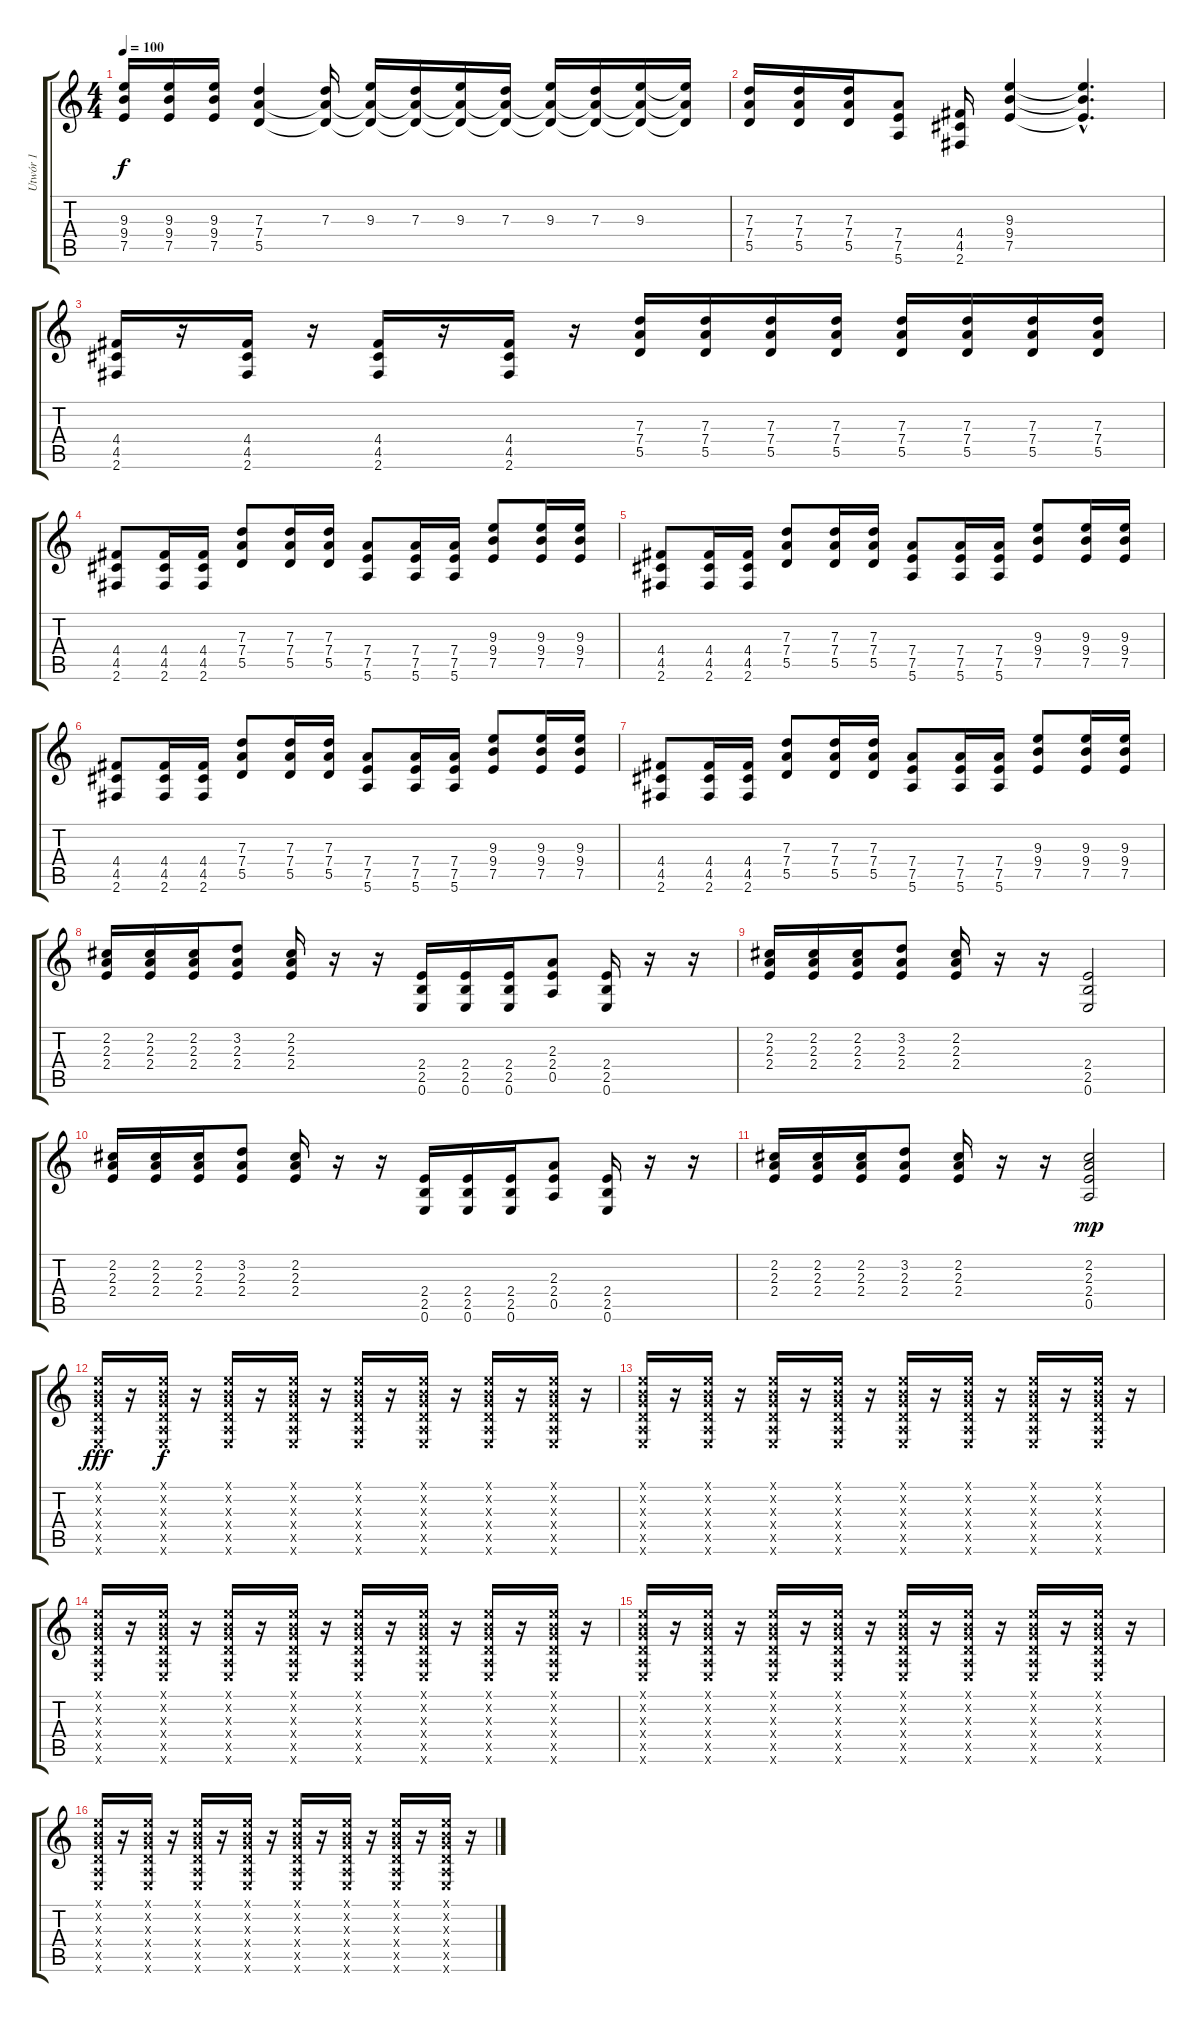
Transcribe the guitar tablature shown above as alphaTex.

\track ("Utwór 1" "Utwór 1") {instrument distortionguitar}
\staff {score tabs}
\tuning (E4 B3 G3 D3 A2 E2) {hide}
\ts (4 4)
\tempo 100
\clef g2
\ks c
(9.3 9.4 7.5).16{dy f} (9.3 9.4 7.5).16 (9.3 9.4 7.5).16 (7.3 7.4 5.5).4 (7.3 7.4{t} 5.5{t}).16 (9.3 7.4{t} 5.5{t}).16 (7.3 7.4{t} 5.5{t}).16 (9.3 7.4{t} 5.5{t}).16 (7.3 7.4{t} 5.5{t}).16 (9.3 7.4{t} 5.5{t}).16 (7.3 7.4{t} 5.5{t}).16 (9.3 7.4{t} 5.5{t}).16 (9.3{t} 7.4{t} 5.5{t}).16 |
(7.3 7.4 5.5).16 (7.3 7.4 5.5).16 (7.3 7.4 5.5).16 (7.4 7.5 5.6).8 (4.4 4.5 2.6).16 (9.3 9.4 7.5).4 (9.3{hac t} 9.4{hac t} 7.5{hac t}).4{d} |
(4.4 4.5 2.6).16 r.16 (4.4 4.5 2.6).16 r.16 (4.4 4.5 2.6).16 r.16 (4.4 4.5 2.6).16 r.16 (7.3 7.4 5.5).16 (7.3 7.4 5.5).16 (7.3 7.4 5.5).16 (7.3 7.4 5.5).16 (7.3 7.4 5.5).16 (7.3 7.4 5.5).16 (7.3 7.4 5.5).16 (7.3 7.4 5.5).16 |
(4.4 4.5 2.6).8 (4.4 4.5 2.6).16 (4.4 4.5 2.6).16 (7.3 7.4 5.5).8 (7.3 7.4 5.5).16 (7.3 7.4 5.5).16 (7.4 7.5 5.6).8 (7.4 7.5 5.6).16 (7.4 7.5 5.6).16 (9.3 9.4 7.5).8 (9.3 9.4 7.5).16 (9.3 9.4 7.5).16 |
(4.4 4.5 2.6).8 (4.4 4.5 2.6).16 (4.4 4.5 2.6).16 (7.3 7.4 5.5).8 (7.3 7.4 5.5).16 (7.3 7.4 5.5).16 (7.4 7.5 5.6).8 (7.4 7.5 5.6).16 (7.4 7.5 5.6).16 (9.3 9.4 7.5).8 (9.3 9.4 7.5).16 (9.3 9.4 7.5).16 |
(4.4 4.5 2.6).8 (4.4 4.5 2.6).16 (4.4 4.5 2.6).16 (7.3 7.4 5.5).8 (7.3 7.4 5.5).16 (7.3 7.4 5.5).16 (7.4 7.5 5.6).8 (7.4 7.5 5.6).16 (7.4 7.5 5.6).16 (9.3 9.4 7.5).8 (9.3 9.4 7.5).16 (9.3 9.4 7.5).16 |
(4.4 4.5 2.6).8 (4.4 4.5 2.6).16 (4.4 4.5 2.6).16 (7.3 7.4 5.5).8 (7.3 7.4 5.5).16 (7.3 7.4 5.5).16 (7.4 7.5 5.6).8 (7.4 7.5 5.6).16 (7.4 7.5 5.6).16 (9.3 9.4 7.5).8 (9.3 9.4 7.5).16 (9.3 9.4 7.5).16 |
(2.2 2.3 2.4).16 (2.2 2.3 2.4).16 (2.2 2.3 2.4).16 (3.2 2.3 2.4).8 (2.2 2.3 2.4).16 r.16 r.16 (2.4 2.5 0.6).16 (2.4 2.5 0.6).16 (2.4 2.5 0.6).16 (2.3 2.4 0.5).8 (2.4 2.5 0.6).16 r.16 r.16 |
(2.2 2.3 2.4).16 (2.2 2.3 2.4).16 (2.2 2.3 2.4).16 (3.2 2.3 2.4).8 (2.2 2.3 2.4).16 r.16 r.16 (2.4 2.5 0.6).2 |
(2.2 2.3 2.4).16 (2.2 2.3 2.4).16 (2.2 2.3 2.4).16 (3.2 2.3 2.4).8 (2.2 2.3 2.4).16 r.16 r.16 (2.4 2.5 0.6).16 (2.4 2.5 0.6).16 (2.4 2.5 0.6).16 (2.3 2.4 0.5).8 (2.4 2.5 0.6).16 r.16 r.16 |
(2.2 2.3 2.4).16 (2.2 2.3 2.4).16 (2.2 2.3 2.4).16 (3.2 2.3 2.4).8 (2.2 2.3 2.4).16 r.16 r.16 (2.2 2.3 2.4 0.5).2{dy mp} |
(0.1{x} 0.2{x} 0.3{x} 0.4{x} 0.5{x} 0.6{x}).16{dy fff} r.16 (0.1{x} 0.2{x} 0.3{x} 0.4{x} 0.5{x} 0.6{x}).16{dy f} r.16 (0.1{x} 0.2{x} 0.3{x} 0.4{x} 0.5{x} 0.6{x}).16 r.16 (0.1{x} 0.2{x} 0.3{x} 0.4{x} 0.5{x} 0.6{x}).16 r.16 (0.1{x} 0.2{x} 0.3{x} 0.4{x} 0.5{x} 0.6{x}).16 r.16 (0.1{x} 0.2{x} 0.3{x} 0.4{x} 0.5{x} 0.6{x}).16 r.16 (0.1{x} 0.2{x} 0.3{x} 0.4{x} 0.5{x} 0.6{x}).16 r.16 (0.1{x} 0.2{x} 0.3{x} 0.4{x} 0.5{x} 0.6{x}).16 r.16 |
(0.1{x} 0.2{x} 0.3{x} 0.4{x} 0.5{x} 0.6{x}).16 r.16 (0.1{x} 0.2{x} 0.3{x} 0.4{x} 0.5{x} 0.6{x}).16 r.16 (0.1{x} 0.2{x} 0.3{x} 0.4{x} 0.5{x} 0.6{x}).16 r.16 (0.1{x} 0.2{x} 0.3{x} 0.4{x} 0.5{x} 0.6{x}).16 r.16 (0.1{x} 0.2{x} 0.3{x} 0.4{x} 0.5{x} 0.6{x}).16 r.16 (0.1{x} 0.2{x} 0.3{x} 0.4{x} 0.5{x} 0.6{x}).16 r.16 (0.1{x} 0.2{x} 0.3{x} 0.4{x} 0.5{x} 0.6{x}).16 r.16 (0.1{x} 0.2{x} 0.3{x} 0.4{x} 0.5{x} 0.6{x}).16 r.16 |
(0.1{x} 0.2{x} 0.3{x} 0.4{x} 0.5{x} 0.6{x}).16 r.16 (0.1{x} 0.2{x} 0.3{x} 0.4{x} 0.5{x} 0.6{x}).16 r.16 (0.1{x} 0.2{x} 0.3{x} 0.4{x} 0.5{x} 0.6{x}).16 r.16 (0.1{x} 0.2{x} 0.3{x} 0.4{x} 0.5{x} 0.6{x}).16 r.16 (0.1{x} 0.2{x} 0.3{x} 0.4{x} 0.5{x} 0.6{x}).16 r.16 (0.1{x} 0.2{x} 0.3{x} 0.4{x} 0.5{x} 0.6{x}).16 r.16 (0.1{x} 0.2{x} 0.3{x} 0.4{x} 0.5{x} 0.6{x}).16 r.16 (0.1{x} 0.2{x} 0.3{x} 0.4{x} 0.5{x} 0.6{x}).16 r.16 |
(0.1{x} 0.2{x} 0.3{x} 0.4{x} 0.5{x} 0.6{x}).16 r.16 (0.1{x} 0.2{x} 0.3{x} 0.4{x} 0.5{x} 0.6{x}).16 r.16 (0.1{x} 0.2{x} 0.3{x} 0.4{x} 0.5{x} 0.6{x}).16 r.16 (0.1{x} 0.2{x} 0.3{x} 0.4{x} 0.5{x} 0.6{x}).16 r.16 (0.1{x} 0.2{x} 0.3{x} 0.4{x} 0.5{x} 0.6{x}).16 r.16 (0.1{x} 0.2{x} 0.3{x} 0.4{x} 0.5{x} 0.6{x}).16 r.16 (0.1{x} 0.2{x} 0.3{x} 0.4{x} 0.5{x} 0.6{x}).16 r.16 (0.1{x} 0.2{x} 0.3{x} 0.4{x} 0.5{x} 0.6{x}).16 r.16 |
(0.1{x} 0.2{x} 0.3{x} 0.4{x} 0.5{x} 0.6{x}).16 r.16 (0.1{x} 0.2{x} 0.3{x} 0.4{x} 0.5{x} 0.6{x}).16 r.16 (0.1{x} 0.2{x} 0.3{x} 0.4{x} 0.5{x} 0.6{x}).16 r.16 (0.1{x} 0.2{x} 0.3{x} 0.4{x} 0.5{x} 0.6{x}).16 r.16 (0.1{x} 0.2{x} 0.3{x} 0.4{x} 0.5{x} 0.6{x}).16 r.16 (0.1{x} 0.2{x} 0.3{x} 0.4{x} 0.5{x} 0.6{x}).16 r.16 (0.1{x} 0.2{x} 0.3{x} 0.4{x} 0.5{x} 0.6{x}).16 r.16 (0.1{x} 0.2{x} 0.3{x} 0.4{x} 0.5{x} 0.6{x}).16 r.16
